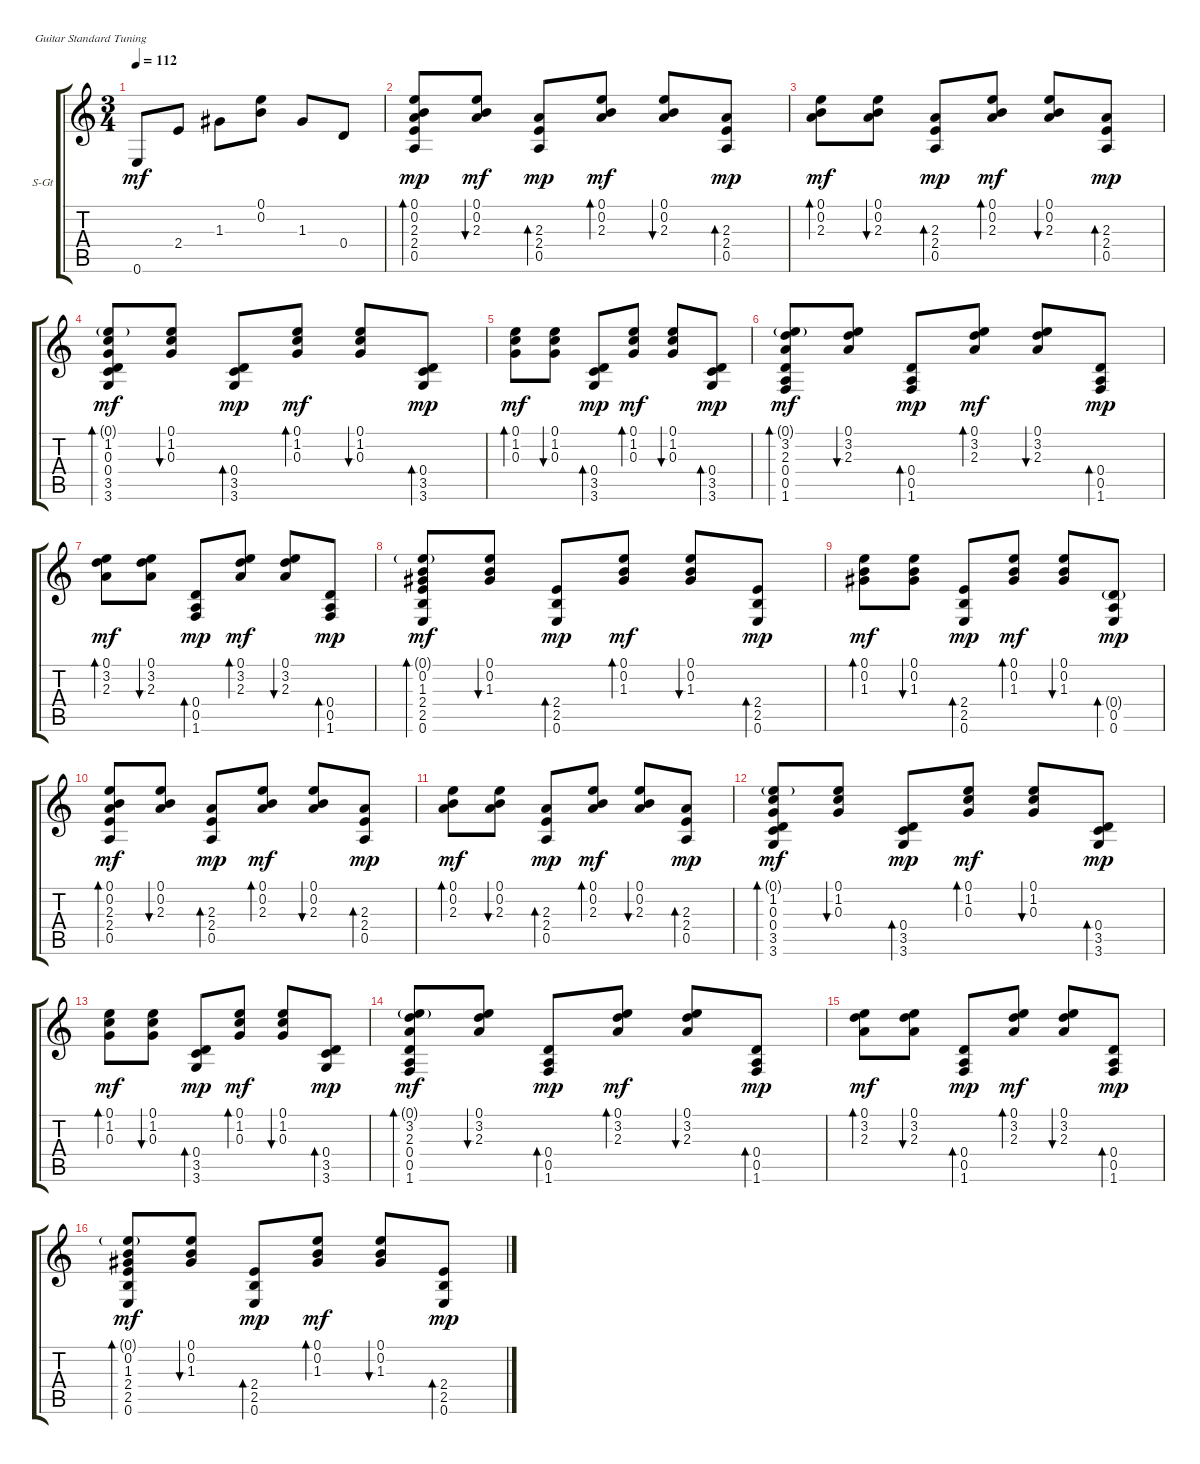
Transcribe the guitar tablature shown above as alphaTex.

\defaultSystemsLayout 4
\bracketExtendMode groupsimilarinstruments
\firstSystemTrackNameOrientation horizontal
\otherSystemsTrackNameOrientation horizontal
\track ("Steel Guitar" "S-Gt") {instrument acousticguitarsteel}
\staff {score tabs}
\tuning (E4 B3 G3 D3 A2 E2)
\ts (3 4)
\tempo 112
\clef g2
\ks c
0.6.8{dy mf} 2.4.8 1.3.8 (0.2 0.1).8 1.3.8 0.4.8 |
(0.5 2.4 2.3 0.2 0.1).8{bd 62 dy mp} (0.1 0.2 2.3).8{bu 61 dy mf} (0.5 2.4 2.3).8{bd 60 dy mp} (2.3 0.2 0.1).8{bd 59 dy mf} (0.1 0.2 2.3).8{bu 58} (0.5 2.4 2.3).8{bd 58 dy mp} |
(0.1 0.2 2.3).8{bd 58 dy mf} (2.3 0.2 0.1).8{bu 58} (0.5 2.4 2.3).8{bd 58 dy mp} (0.1 0.2 2.3).8{bd 58 dy mf} (0.1 0.2 2.3).8{bu 58} (2.3 2.4 0.5).8{bd 58 dy mp} |
(3.6 3.5 0.4 0.3 1.2 0.1{g}).8{bd 58 dy mf} (0.1 1.2 0.3).8{bu 58} (3.6 3.5 0.4).8{bd 58 dy mp} (0.1 1.2 0.3).8{bd 58 dy mf} (0.3 1.2 0.1).8{bu 58} (0.4 3.5 3.6).8{bd 58 dy mp} |
(0.1 1.2 0.3).8{bd 58 dy mf} (0.3 1.2 0.1).8{bu 58} (3.6 3.5 0.4).8{bd 58 dy mp} (0.3 1.2 0.1).8{bd 58 dy mf} (0.1 1.2 0.3).8{bu 58} (3.6 3.5 0.4).8{bd 58 dy mp} |
(1.6 0.5 0.4 2.3 3.2 0.1{g}).8{bd 58 dy mf} (0.1 3.2 2.3).8{bu 58} (1.6 0.5 0.4).8{bd 58 dy mp} (0.1 3.2 2.3).8{bd 58 dy mf} (0.1 3.2 2.3).8{bu 58} (1.6 0.5 0.4).8{bd 58 dy mp} |
(2.3 3.2 0.1).8{bd 58 dy mf} (0.1 3.2 2.3).8{bu 58} (1.6 0.5 0.4).8{bd 58 dy mp} (2.3 3.2 0.1).8{bd 58 dy mf} (0.1 3.2 2.3).8{bu 58} (1.6 0.5 0.4).8{bd 58 dy mp} |
(0.6 2.5 2.4 1.3 0.2 0.1{g}).8{bd 58 dy mf} (0.1 0.2 1.3).8{bu 58} (0.6 2.5 2.4).8{bd 58 dy mp} (0.1 0.2 1.3).8{bd 58 dy mf} (1.3 0.2 0.1).8{bu 58} (0.6 2.5 2.4).8{bd 58 dy mp} |
(1.3 0.2 0.1).8{bd 58 dy mf} (0.1 0.2 1.3).8{bu 58} (0.6 2.5 2.4).8{bd 58 dy mp} (1.3 0.2 0.1).8{bd 58 dy mf} (0.1 0.2 1.3).8{bu 58} (0.4{g} 0.5 0.6).8{bd 58 dy mp} |
(0.5 2.4 2.3 0.2 0.1).8{bd 62 dy mf} (0.1 0.2 2.3).8{bu 61} (0.5 2.4 2.3).8{bd 60 dy mp} (2.3 0.2 0.1).8{bd 59 dy mf} (0.1 0.2 2.3).8{bu 58} (0.5 2.4 2.3).8{bd 58 dy mp} |
(0.1 0.2 2.3).8{bd 58 dy mf} (2.3 0.2 0.1).8{bu 58} (0.5 2.4 2.3).8{bd 58 dy mp} (0.1 0.2 2.3).8{bd 58 dy mf} (0.1 0.2 2.3).8{bu 58} (2.3 2.4 0.5).8{bd 58 dy mp} |
(3.6 3.5 0.4 0.3 1.2 0.1{g}).8{bd 58 dy mf} (0.1 1.2 0.3).8{bu 58} (3.6 3.5 0.4).8{bd 58 dy mp} (0.1 1.2 0.3).8{bd 58 dy mf} (0.3 1.2 0.1).8{bu 58} (0.4 3.5 3.6).8{bd 58 dy mp} |
(0.1 1.2 0.3).8{bd 58 dy mf} (0.3 1.2 0.1).8{bu 58} (3.6 3.5 0.4).8{bd 58 dy mp} (0.3 1.2 0.1).8{bd 58 dy mf} (0.1 1.2 0.3).8{bu 58} (3.6 3.5 0.4).8{bd 58 dy mp} |
(1.6 0.5 0.4 2.3 3.2 0.1{g}).8{bd 58 dy mf} (0.1 3.2 2.3).8{bu 58} (1.6 0.5 0.4).8{bd 58 dy mp} (0.1 3.2 2.3).8{bd 58 dy mf} (0.1 3.2 2.3).8{bu 58} (1.6 0.5 0.4).8{bd 58 dy mp} |
(2.3 3.2 0.1).8{bd 58 dy mf} (0.1 3.2 2.3).8{bu 58} (1.6 0.5 0.4).8{bd 58 dy mp} (2.3 3.2 0.1).8{bd 58 dy mf} (0.1 3.2 2.3).8{bu 58} (1.6 0.5 0.4).8{bd 58 dy mp} |
(0.6 2.5 2.4 1.3 0.2 0.1{g}).8{bd 58 dy mf} (0.1 0.2 1.3).8{bu 58} (0.6 2.5 2.4).8{bd 58 dy mp} (0.1 0.2 1.3).8{bd 58 dy mf} (1.3 0.2 0.1).8{bu 58} (0.6 2.5 2.4).8{bd 58 dy mp}
